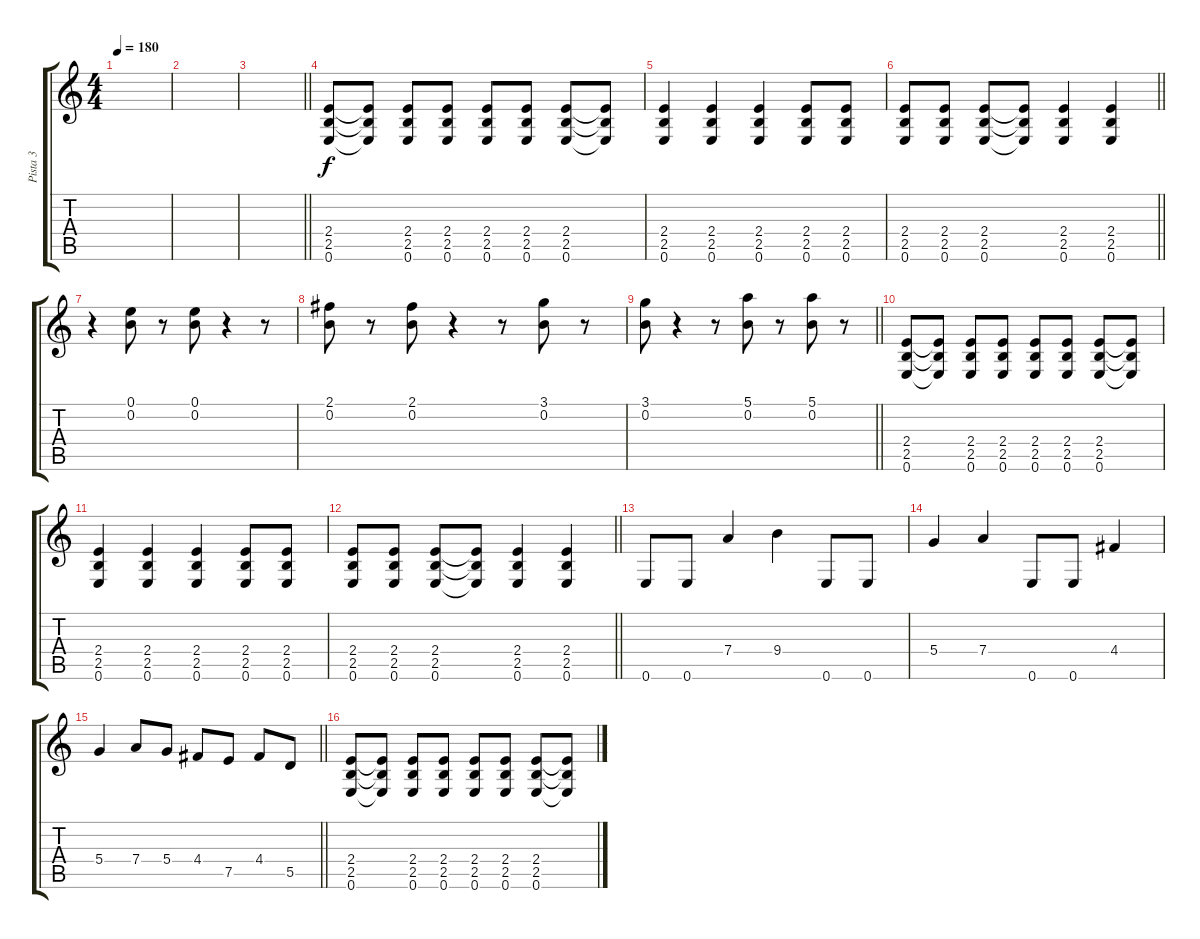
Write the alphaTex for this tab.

\track ("Pista 3" "Pista 3") {instrument distortionguitar}
\staff {score tabs}
\tuning (E4 B3 G3 D3 A2 E2) {hide}
\ts (4 4)
\tempo 180
\clef g2
\ks c
|
|
\barLineRight lightlight
|
\section ("" "")
(2.4 2.5 0.6).8 (2.4{t} 2.5{t} 0.6{t}).8 (2.4 2.5 0.6).8 (2.4 2.5 0.6).8 (2.4 2.5 0.6).8 (2.4 2.5 0.6).8 (2.4 2.5 0.6).8 (2.4{t} 2.5{t} 0.6{t}).8 |
(2.4 2.5 0.6).4 (2.4 2.5 0.6).4 (2.4 2.5 0.6).4 (2.4 2.5 0.6).8 (2.4 2.5 0.6).8 |
\barLineRight lightlight
(2.4 2.5 0.6).8 (2.4 2.5 0.6).8 (2.4 2.5 0.6).8 (2.4{t} 2.5{t} 0.6{t}).8 (2.4 2.5 0.6).4 (2.4 2.5 0.6).4 |
\section ("" "")
r.4 (0.1 0.2).8 r.8 (0.1 0.2).8 r.4 r.8 |
(2.1 0.2).8 r.8 (2.1 0.2).8 r.4 r.8 (3.1 0.2).8 r.8 |
\barLineRight lightlight
(3.1 0.2).8 r.4 r.8 (5.1 0.2).8 r.8 (5.1 0.2).8 r.8 |
\section ("" "")
(2.4 2.5 0.6).8 (2.4{t} 2.5{t} 0.6{t}).8 (2.4 2.5 0.6).8 (2.4 2.5 0.6).8 (2.4 2.5 0.6).8 (2.4 2.5 0.6).8 (2.4 2.5 0.6).8 (2.4{t} 2.5{t} 0.6{t}).8 |
(2.4 2.5 0.6).4 (2.4 2.5 0.6).4 (2.4 2.5 0.6).4 (2.4 2.5 0.6).8 (2.4 2.5 0.6).8 |
\barLineRight lightlight
(2.4 2.5 0.6).8 (2.4 2.5 0.6).8 (2.4 2.5 0.6).8 (2.4{t} 2.5{t} 0.6{t}).8 (2.4 2.5 0.6).4 (2.4 2.5 0.6).4 |
\section ("" "")
0.6.8 0.6.8 7.4.4 9.4.4 0.6.8 0.6.8 |
5.4.4 7.4.4 0.6.8 0.6.8 4.4.4 |
\barLineRight lightlight
5.4.4 7.4.8 5.4.8 4.4.8 7.5.8 4.4.8 5.5.8 |
\section ("" "")
(2.4 2.5 0.6).8 (2.4{t} 2.5{t} 0.6{t}).8 (2.4 2.5 0.6).8 (2.4 2.5 0.6).8 (2.4 2.5 0.6).8 (2.4 2.5 0.6).8 (2.4 2.5 0.6).8 (2.4{t} 2.5{t} 0.6{t}).8
